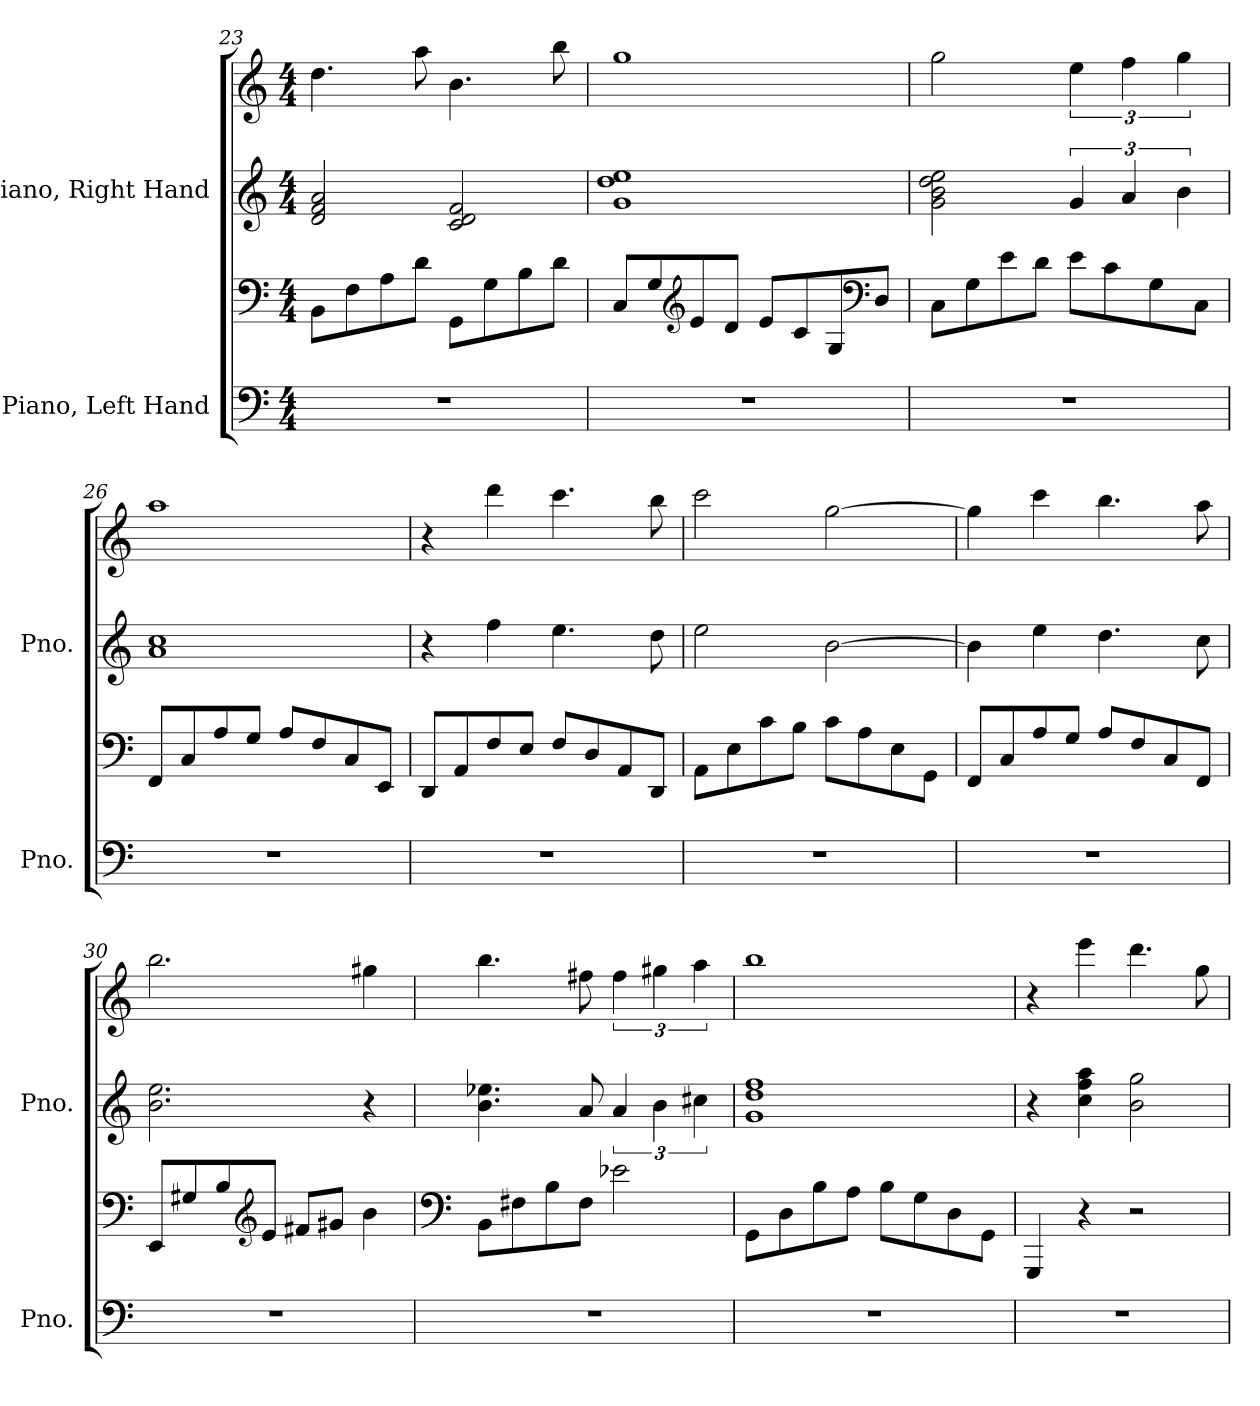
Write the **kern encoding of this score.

**kern	**kern	**kern	**kern
*part2	*part2	*part1	*part1
*staff4	*staff3	*staff2	*staff1
*I"Piano, Left Hand	*	*I"Piano, Right Hand	*
*I'Pno.	*	*I'Pno.	*
*clefF4	*clefF4	*clefG2	*clefG2
*k[]	*k[]	*k[]	*k[]
*M4/4	*M4/4	*M4/4	*M4/4
=23	=23	=23	=23
1r	8BB\L	2d/ 2f/ 2a/	4.dd\
.	8F\	.	.
.	8A\	.	.
.	8d\J	.	8aa\
.	8GG\L	2c/ 2d/ 2f/	4.b\
.	8G\	.	.
.	8B\	.	.
.	8d\J	.	8bb\
=24	=24	=24	=24
1r	8C/L	1g 1dd 1ee	1gg
.	8G/	.	.
*	*clefG2	*	*
.	8e/	.	.
.	8d/J	.	.
.	8e/L	.	.
.	8c/	.	.
.	8G/	.	.
*	*clefF4	*	*
.	8D/J	.	.
=25	=25	=25	=25
1r	8C\L	2g\ 2b\ 2dd\ 2ee\	2gg\
.	8G\	.	.
.	8e\	.	.
.	8d\J	.	.
.	8e\L	6g/	6ee\
.	8c\	.	.
.	.	6a/	6ff\
.	8G\	.	.
.	.	6b\	6gg\
.	8C\J	.	.
!!LO:PB:g=z
=26	=26	=26	=26
1r	8FF/L	1a 1cc	1aa
.	8C/	.	.
.	8A/	.	.
.	8G/J	.	.
.	8A/L	.	.
.	8F/	.	.
.	8C/	.	.
.	8EE/J	.	.
=27	=27	=27	=27
1r	8DD/L	4r	4r
.	8AA/	.	.
.	8F/	4ff\	4ddd\
.	8E/J	.	.
.	8F/L	4.ee\	4.ccc\
.	8D/	.	.
.	8AA/	.	.
.	8DD/J	8dd\	8bb\
=28	=28	=28	=28
1r	8AA\L	2ee\	2ccc\
.	8E\	.	.
.	8c\	.	.
.	8B\J	.	.
.	8c\L	[2b\	[2gg\
.	8A\	.	.
.	8E\	.	.
.	8GG\J	.	.
=29	=29	=29	=29
1r	8FF/L	4b\]	4gg\]
.	8C/	.	.
.	8A/	4ee\	4ccc\
.	8G/J	.	.
.	8A/L	4.dd\	4.bb\
.	8F/	.	.
.	8C/	.	.
.	8FF/J	8cc\	8aa\
!!LO:LB:g=z
=30	=30	=30	=30
1r	8EE/L	2.b\ 2.ee\	2.bb\
.	8G#X/	.	.
.	8B/	.	.
*	*clefG2	*	*
.	8e/J	.	.
.	8f#X/L	.	.
.	8g#X/J	.	.
.	4b\	4r	4gg#X\
=31	=31	=31	=31
*	*clefF4	*	*
1r	8BB\L	4.b\ 4.ee-X\	4.bb\
.	8F#X\	.	.
.	8B\	.	.
.	8F#\J	8a/	8ff#X\
.	2e-X\	6a/	6ff#\
.	.	6b\	6gg#X\
.	.	6cc#X\	6aa\
=32	=32	=32	=32
1r	8GG\L	1g 1dd 1ff	1bb
.	8D\	.	.
.	8B\	.	.
.	8A\J	.	.
.	8B\L	.	.
.	8G\	.	.
.	8D\	.	.
.	8GG\J	.	.
=33	=33	=33	=33
1r	4GGG/	4r	4r
.	4r	4cc\ 4ff\ 4aa\	4eee\
.	2r	2b\ 2gg\	4.ddd\
.	.	.	8gg\
=	=	=	=
*-	*-	*-	*-
